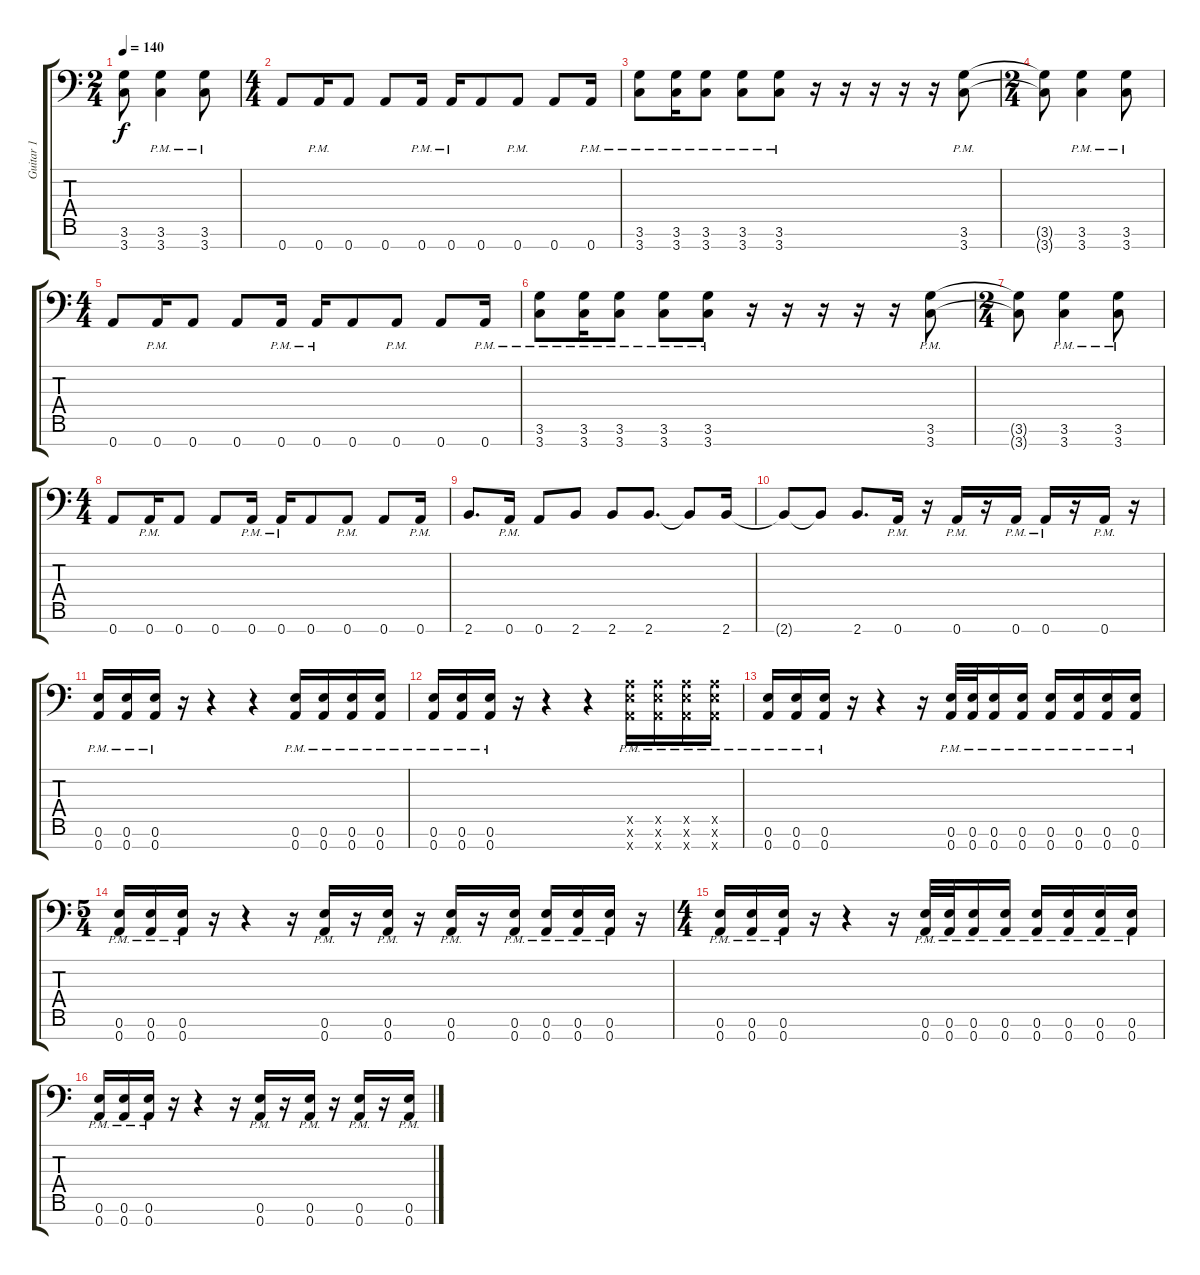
\track ("Guitar 1" "Guitar 1") {instrument distortionguitar}
\staff {score tabs}
\tuning (E4 B3 G3 D3 A2 E2 A1) {hide}
\ts (2 4)
\tempo 140
\clef f4
\ks c
(3.6{t} 3.7{t}).8{dy f} (3.6{pm} 3.7{pm}).4 (3.6{pm} 3.7{pm}).8 |
\ts (4 4)
0.7.8 0.7{pm}.16 0.7.8 0.7.8 0.7{pm}.16 0.7{pm}.16 0.7.8 0.7{pm}.8 0.7.8 0.7{pm}.16 |
(3.6{pm} 3.7{pm}).8 (3.6{pm} 3.7{pm}).16 (3.6{pm} 3.7{pm}).8 (3.6{pm} 3.7{pm}).8 (3.6{pm} 3.7{pm}).8 r.16 r.16 r.16 r.16 r.16 (3.6{pm} 3.7{pm}).8 |
\ts (2 4)
(3.6{t} 3.7{t}).8 (3.6{pm} 3.7{pm}).4 (3.6{pm} 3.7{pm}).8 |
\ts (4 4)
0.7.8 0.7{pm}.16 0.7.8 0.7.8 0.7{pm}.16 0.7{pm}.16 0.7.8 0.7{pm}.8 0.7.8 0.7{pm}.16 |
(3.6{pm} 3.7{pm}).8 (3.6{pm} 3.7{pm}).16 (3.6{pm} 3.7{pm}).8 (3.6{pm} 3.7{pm}).8 (3.6{pm} 3.7{pm}).8 r.16 r.16 r.16 r.16 r.16 (3.6{pm} 3.7{pm}).8 |
\ts (2 4)
(3.6{t} 3.7{t}).8 (3.6{pm} 3.7{pm}).4 (3.6{pm} 3.7{pm}).8 |
\ts (4 4)
0.7.8 0.7{pm}.16 0.7.8 0.7.8 0.7{pm}.16 0.7{pm}.16 0.7.8 0.7{pm}.8 0.7.8 0.7{pm}.16 |
2.7.8{d} 0.7{pm}.16 0.7.8 2.7.8 2.7.8 2.7.8{d} 2.7{t}.8 2.7.16 |
2.7{t}.8 2.7{t}.8 2.7.8{d} 0.7{pm}.16 r.16 0.7{pm}.16 r.16 0.7{pm}.16 0.7{pm}.16 r.16 0.7{pm}.16 r.16 |
(0.6{pm} 0.7).16 (0.6{pm} 0.7).16 (0.6{pm} 0.7).16 r.16 r.4 r.4 (0.6{pm} 0.7{pm}).16 (0.6{pm} 0.7{pm}).16 (0.6{pm} 0.7{pm}).16 (0.6{pm} 0.7{pm}).16 |
(0.6{pm} 0.7).16 (0.6{pm} 0.7).16 (0.6{pm} 0.7).16 r.16 r.4 r.4 (0.5{x} 0.6{pm x} 0.7{pm x}).16 (0.5{x} 0.6{pm x} 0.7{pm x}).16 (0.5{x} 0.6{pm x} 0.7{pm x}).16 (0.5{x} 0.6{pm x} 0.7{pm x}).16 |
(0.6{pm} 0.7).16 (0.6{pm} 0.7).16 (0.6{pm} 0.7).16 r.16 r.4 r.16 (0.6{pm} 0.7{pm}).32 (0.6{pm} 0.7{pm}).32 (0.6{pm} 0.7{pm}).16 (0.6{pm} 0.7{pm}).16 (0.6{pm} 0.7{pm}).16 (0.6{pm} 0.7{pm}).16 (0.6{pm} 0.7{pm}).16 (0.6{pm} 0.7{pm}).16 |
\ts (5 4)
(0.6{pm} 0.7).16 (0.6{pm} 0.7).16 (0.6{pm} 0.7).16 r.16 r.4 r.16 (0.6{pm} 0.7{pm}).16 r.16 (0.6{pm} 0.7{pm}).16 r.16 (0.6{pm} 0.7{pm}).16 r.16 (0.6 0.7{pm}).16 (0.6{pm} 0.7{pm}).16 (0.6{pm} 0.7{pm}).16 (0.6{pm} 0.7{pm}).16 r.16 |
\ts (4 4)
(0.6{pm} 0.7).16 (0.6{pm} 0.7).16 (0.6{pm} 0.7).16 r.16 r.4 r.16 (0.6{pm} 0.7{pm}).32 (0.6{pm} 0.7{pm}).32 (0.6{pm} 0.7{pm}).16 (0.6{pm} 0.7{pm}).16 (0.6{pm} 0.7{pm}).16 (0.6{pm} 0.7{pm}).16 (0.6{pm} 0.7{pm}).16 (0.6{pm} 0.7{pm}).16 |
(0.6{pm} 0.7).16 (0.6{pm} 0.7).16 (0.6{pm} 0.7).16 r.16 r.4 r.16 (0.6{pm} 0.7{pm}).16 r.16 (0.6{pm} 0.7{pm}).16 r.16 (0.6{pm} 0.7{pm}).16 r.16 (0.6 0.7{pm}).16
